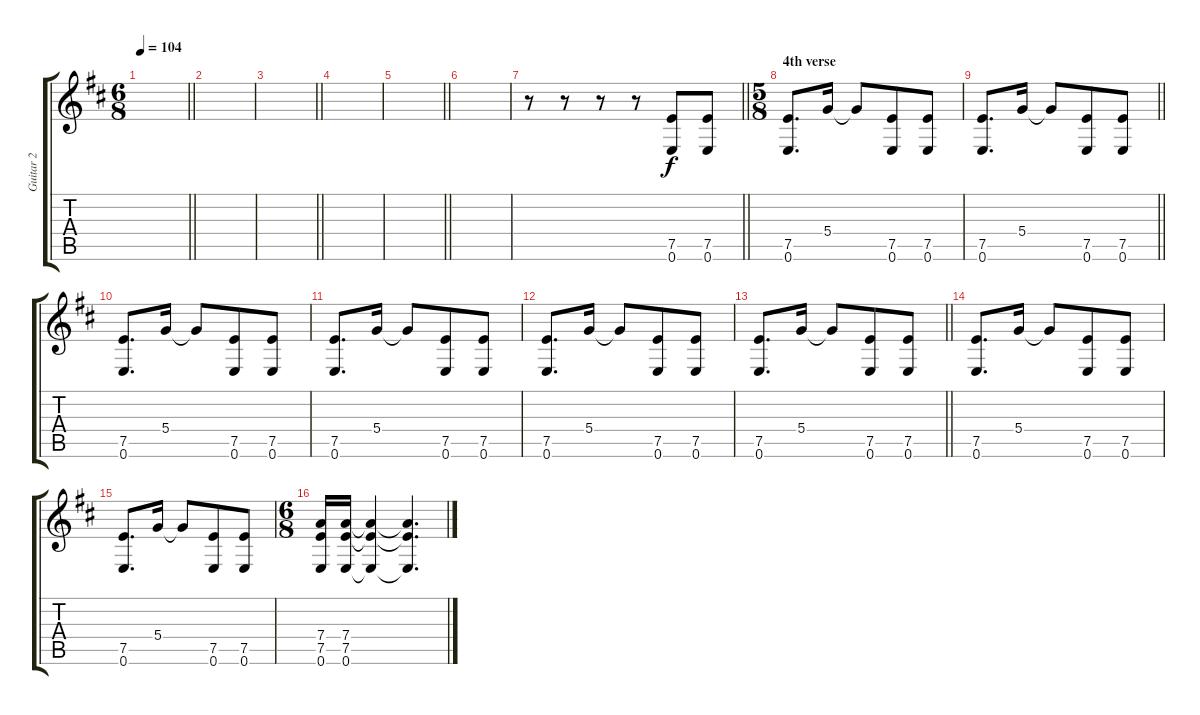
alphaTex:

\track ("Guitar 2" "Guitar 2") {instrument acousticguitarsteel}
\staff {score tabs}
\tuning (E4 B3 G3 D3 A2 E2) {hide}
\ts (6 8)
\tempo 104
\clef g2
\barLineRight lightlight
\ks d
|
|
\barLineRight lightlight
|
|
\barLineRight lightlight
|
|
\barLineRight lightlight
r.8 r.8 r.8 r.8 (7.5 0.6).8 (7.5 0.6).8 |
\ts (5 8)
\section ("" "4th verse")
(7.5 0.6).8{d beam merge} 5.4.16{beam split} 5.4{t}.8{beam merge} (7.5 0.6).8 (7.5 0.6).8 |
\barLineRight lightlight
(7.5 0.6).8{d beam merge} 5.4.16{beam split} 5.4{t}.8{beam merge} (7.5 0.6).8 (7.5 0.6).8 |
(7.5 0.6).8{d beam merge} 5.4.16{beam split} 5.4{t}.8{beam merge} (7.5 0.6).8 (7.5 0.6).8 |
(7.5 0.6).8{d beam merge} 5.4.16{beam split} 5.4{t}.8{beam merge} (7.5 0.6).8 (7.5 0.6).8 |
(7.5 0.6).8{d beam merge} 5.4.16{beam split} 5.4{t}.8{beam merge} (7.5 0.6).8 (7.5 0.6).8 |
\barLineRight lightlight
(7.5 0.6).8{d beam merge} 5.4.16{beam split} 5.4{t}.8{beam merge} (7.5 0.6).8 (7.5 0.6).8 |
(7.5 0.6).8{d beam merge} 5.4.16{beam split} 5.4{t}.8{beam merge} (7.5 0.6).8 (7.5 0.6).8 |
(7.5 0.6).8{d beam merge} 5.4.16{beam split} 5.4{t}.8{beam merge} (7.5 0.6).8 (7.5 0.6).8 |
\ts (6 8)
(7.4 7.5 0.6).16 (7.4 7.5 0.6).16 (7.4{t} 7.5{t} 0.6{t}).4 (7.4{t} 7.5{t} 0.6{t}).4{d}
